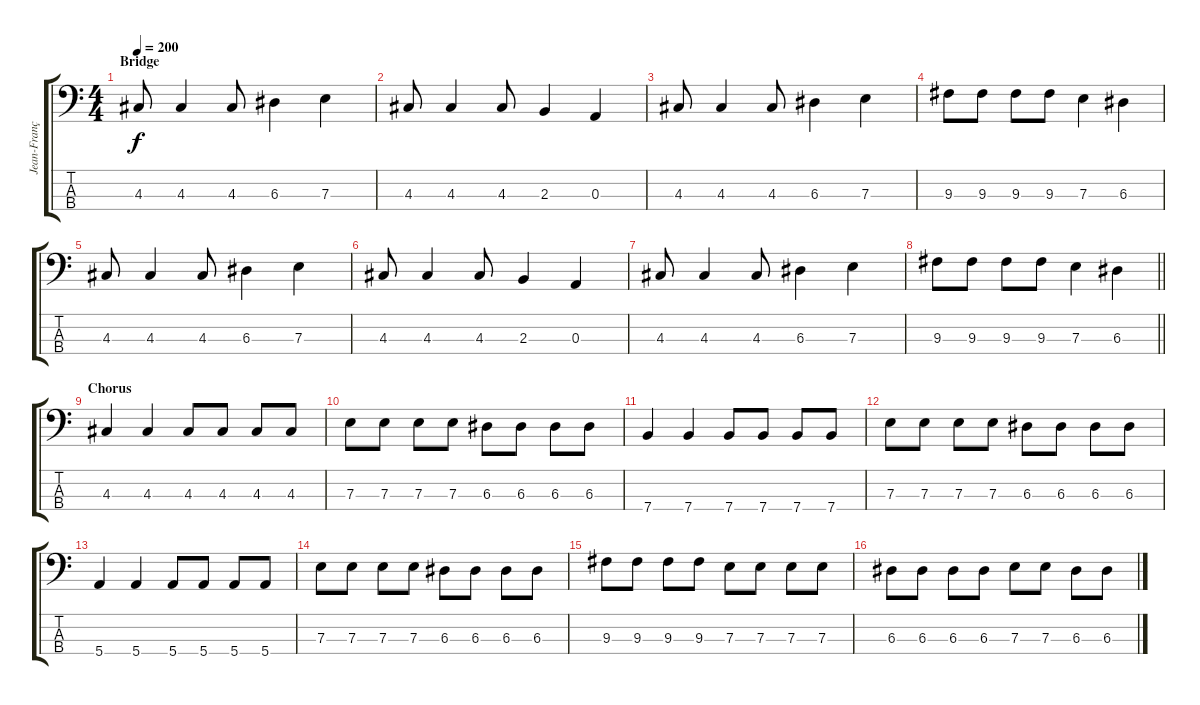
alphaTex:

\track ("Jean-François Paré" "Jean-Franç") {instrument electricbasspick}
\staff {score tabs}
\tuning (G2 D2 A1 E1) {hide}
\ts (4 4)
\section ("" "Bridge")
\tempo 200
\clef f4
\ks c
4.3.8{dy f} 4.3.4 4.3.8 6.3.4 7.3.4 |
4.3.8 4.3.4 4.3.8 2.3.4 0.3.4 |
4.3.8 4.3.4 4.3.8 6.3.4 7.3.4 |
9.3.8 9.3.8 9.3.8 9.3.8 7.3.4 6.3.4 |
4.3.8 4.3.4 4.3.8 6.3.4 7.3.4 |
4.3.8 4.3.4 4.3.8 2.3.4 0.3.4 |
4.3.8 4.3.4 4.3.8 6.3.4 7.3.4 |
\barLineRight lightlight
9.3.8 9.3.8 9.3.8 9.3.8 7.3.4 6.3.4 |
\section ("" "Chorus")
4.3.4 4.3.4 4.3.8 4.3.8 4.3.8 4.3.8 |
7.3.8 7.3.8 7.3.8 7.3.8 6.3.8 6.3.8 6.3.8 6.3.8 |
7.4.4 7.4.4 7.4.8 7.4.8 7.4.8 7.4.8 |
7.3.8 7.3.8 7.3.8 7.3.8 6.3.8 6.3.8 6.3.8 6.3.8 |
5.4.4 5.4.4 5.4.8 5.4.8 5.4.8 5.4.8 |
7.3.8 7.3.8 7.3.8 7.3.8 6.3.8 6.3.8 6.3.8 6.3.8 |
9.3.8 9.3.8 9.3.8 9.3.8 7.3.8 7.3.8 7.3.8 7.3.8 |
6.3.8 6.3.8 6.3.8 6.3.8 7.3.8 7.3.8 6.3.8 6.3.8
